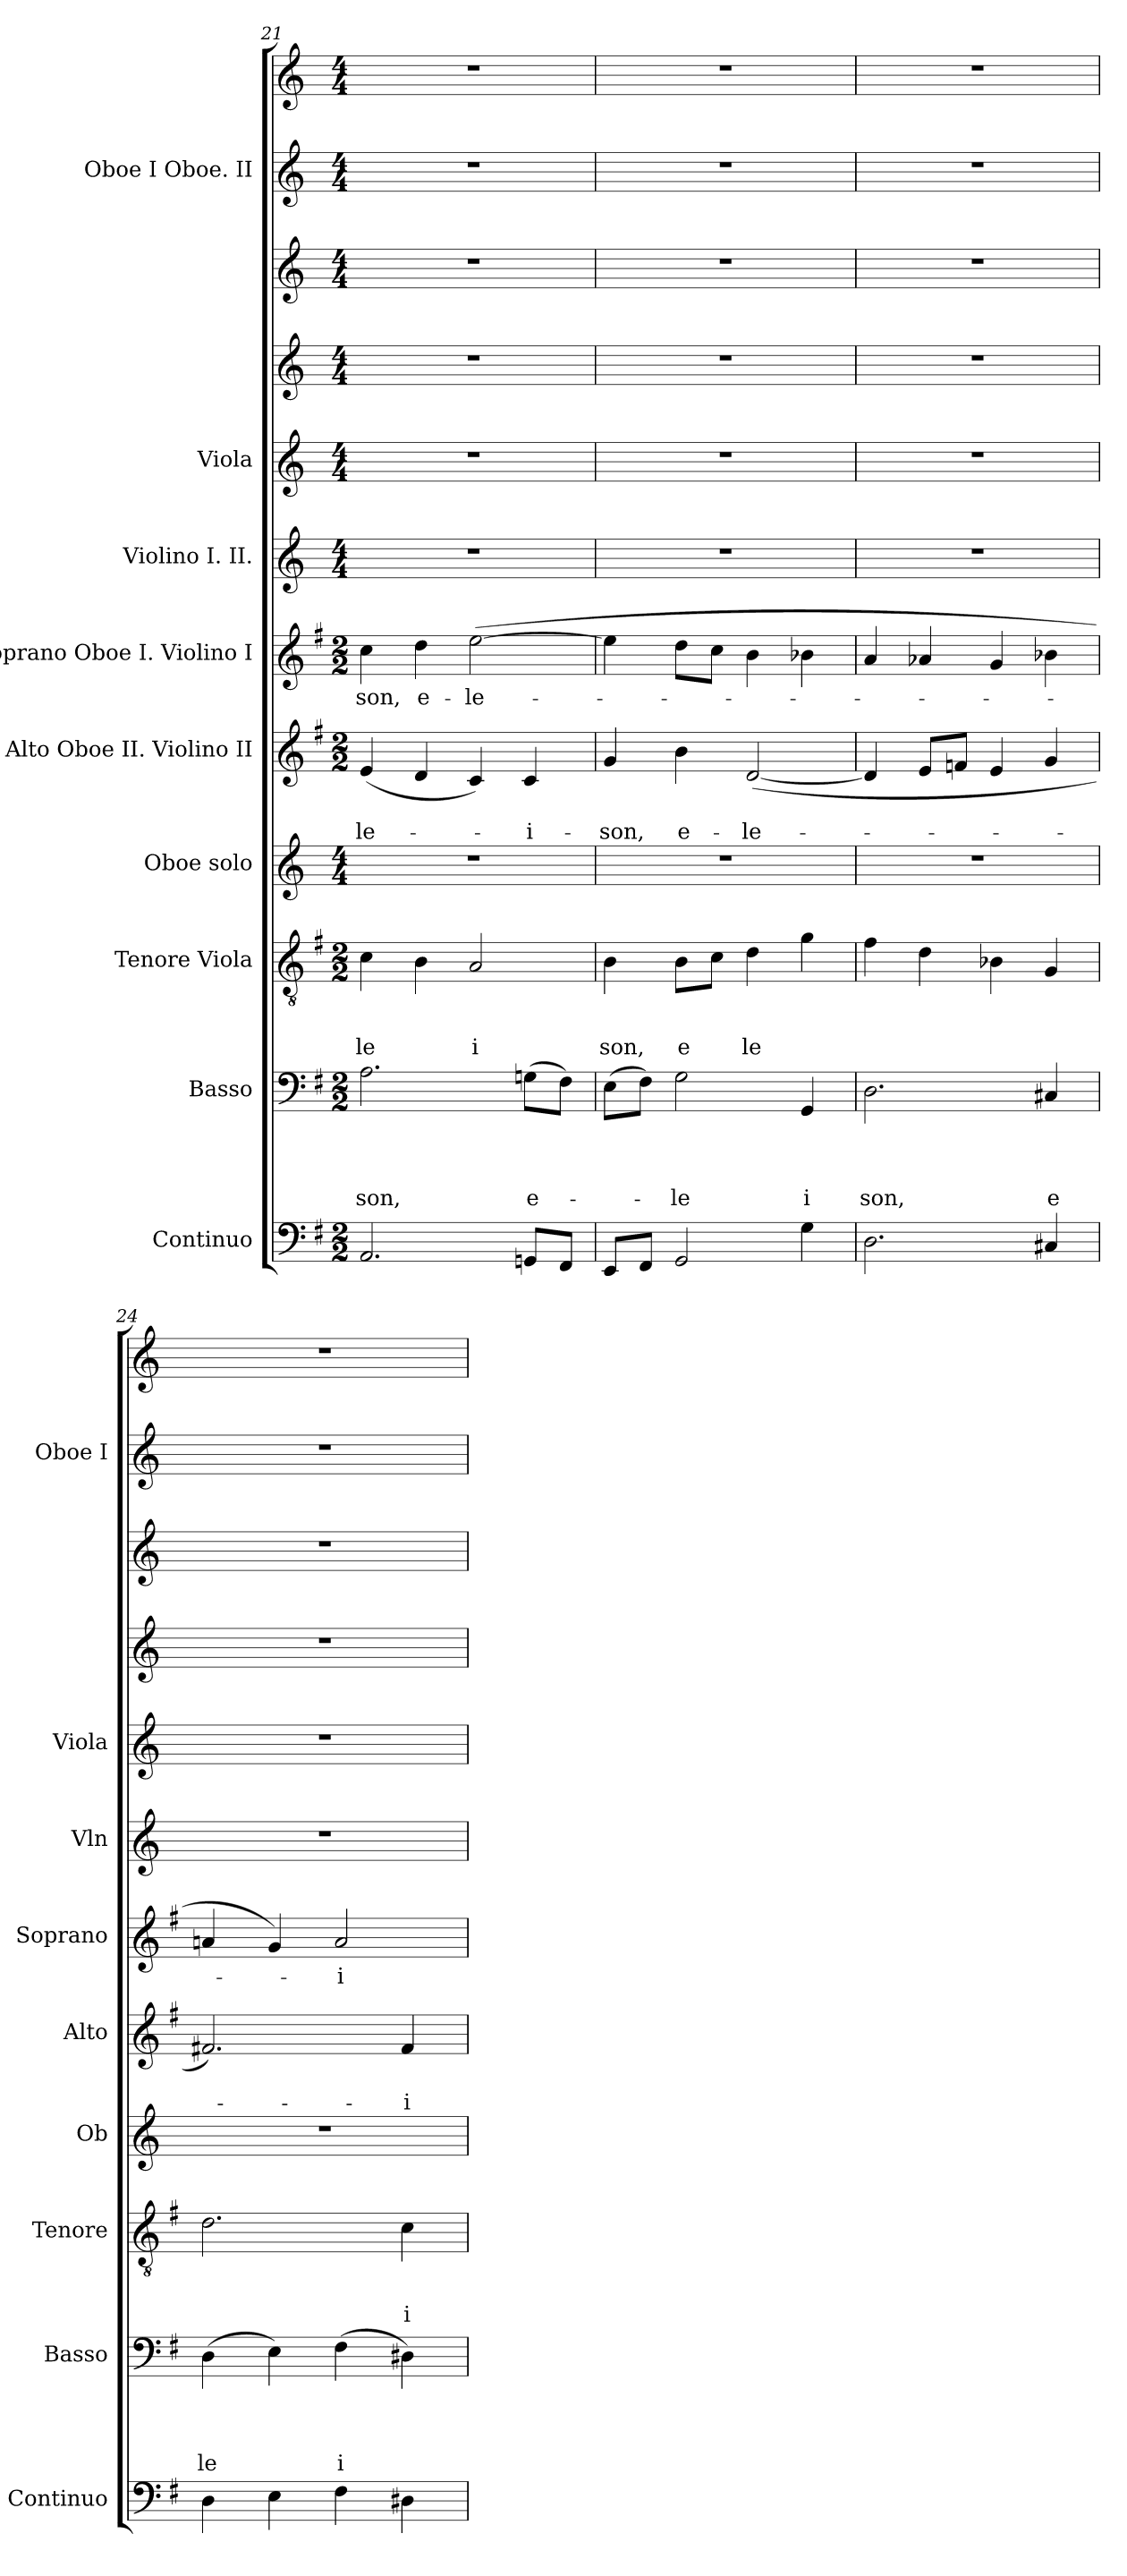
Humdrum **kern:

**kern	**kern	**text	**text	**text	**text	**kern	**text	**text	**text	**kern	**kern	**text	**text	**kern	**text	**kern	**kern	**kern	**kern	**kern	**kern
*part11	*part10	*part10	*part10	*part10	*part10	*part9	*part9	*part9	*part9	*part8	*part7	*part7	*part7	*part6	*part6	*part5	*part4	*part3	*part2	*part1	*part1
*staff12	*staff11	*staff11	*staff11	*staff11	*staff11	*staff10	*staff10	*staff10	*staff10	*staff9	*staff8	*staff8	*staff8	*staff7	*staff7	*staff6	*staff5	*staff4	*staff3	*staff2	*staff1
*I"Continuo	*I"Basso	*	*	*	*	*I"Tenore Viola	*	*	*	*I"Oboe solo	*I"Alto Oboe II. Violino II	*	*	*I"Soprano Oboe I. Violino I	*	*I"Violino I. II.	*I"Viola	*	*	*I"Oboe I Oboe. II	*
*I'Continuo	*I'Basso	*	*	*	*	*I'Tenore	*	*	*	*I'Ob	*I'Alto	*	*	*I'Soprano	*	*I'Vln	*I'Viola	*	*	*I'Oboe I	*
*clefF4	*clefF4	*	*	*	*	*clefGv2	*	*	*	*clefG2	*clefG2	*	*	*clefG2	*	*clefG2	*clefG2	*clefG2	*clefG2	*clefG2	*clefG2
*k[f#]	*k[f#]	*	*	*	*	*k[f#]	*	*	*	*k[]	*k[f#]	*	*	*k[f#]	*	*k[]	*k[]	*k[]	*k[]	*k[]	*k[]
*G:	*G:	*	*	*	*	*G:	*	*	*	*C:	*G:	*	*	*G:	*	*C:	*C:	*C:	*C:	*C:	*C:
*M2/2	*M2/2	*	*	*	*	*M2/2	*	*	*	*M4/4	*M2/2	*	*	*M2/2	*	*M4/4	*M4/4	*M4/4	*M4/4	*M4/4	*M4/4
=21	=21	=21	=21	=21	=21	=21	=21	=21	=21	=21	=21	=21	=21	=21	=21	=21	=21	=21	=21	=21	=21
!	!	!	!	!	!LO:LY:b	!	!	!	!LO:LY:b	!	!	!	!LO:LY:b	!	!LO:LY:b	!	!	!	!	!	!
2.AA/	2.A\	.	.	.	-son,	4c\	.	.	le	1r	(<4e/	.	-le-	4cc\	-son,	1r	1r	1r	1r	1r	1r
!	!	!	!	!	!	!	!	!	!	!	!	!	!	!	!LO:LY:b	!	!	!	!	!	!
.	.	.	.	.	.	4B\	.	.	.	.	4d/	.	.	4dd\	e-	.	.	.	.	.	.
!	!	!	!	!	!	!	!	!	!LO:LY:b	!	!	!	!	!	!LO:LY:b	!	!	!	!	!	!
.	.	.	.	.	.	2A/	.	.	i	.	4c/)	.	.	(>[>2ee\	-le-	.	.	.	.	.	.
!	!	!	!	!	!LO:LY:b	!	!	!	!	!	!	!	!LO:LY:b	!	!	!	!	!	!	!	!
8GGn/L	(>8Gn\L	.	.	.	e-	.	.	.	.	.	4c/	.	-i-	.	.	.	.	.	.	.	.
8FF#/J	8F#\J)	.	.	.	.	.	.	.	.	.	.	.	.	.	.	.	.	.	.	.	.
!!LO:PB:g=z
=22	=22	=22	=22	=22	=22	=22	=22	=22	=22	=22	=22	=22	=22	=22	=22	=22	=22	=22	=22	=22	=22
!	!	!	!	!	!	!	!	!	!LO:LY:b	!	!	!	!LO:LY:b	!	!	!	!	!	!	!	!
8EE/L	(>8E\L	.	.	.	.	4B\	.	.	son,	1r	4g/	.	-son,	4ee\]	.	1r	1r	1r	1r	1r	1r
8FF#/J	8F#\J)	.	.	.	.	.	.	.	.	.	.	.	.	.	.	.	.	.	.	.	.
!	!	!	!	!	!LO:LY:b	!	!	!	!LO:LY:b	!	!	!	!LO:LY:b	!	!	!	!	!	!	!	!
2GG/	2G\	.	.	.	-le	8B\L	.	.	e	.	4b\	.	e-	8dd\L	.	.	.	.	.	.	.
.	.	.	.	.	.	8c\J	.	.	.	.	.	.	.	8cc\J	.	.	.	.	.	.	.
!	!	!	!	!	!	!	!	!	!LO:LY:b	!	!	!	!LO:LY:b	!	!	!	!	!	!	!	!
.	.	.	.	.	.	4d\	.	.	le	.	(<[<2d/	.	-le-	4b\	.	.	.	.	.	.	.
!	!	!	!	!	!LO:LY:b	!	!	!	!	!	!	!	!	!	!	!	!	!	!	!	!
4G\	4GG/	.	.	.	i	4g\	.	.	.	.	.	.	.	4b-X\	.	.	.	.	.	.	.
=23	=23	=23	=23	=23	=23	=23	=23	=23	=23	=23	=23	=23	=23	=23	=23	=23	=23	=23	=23	=23	=23
!	!	!	!	!	!LO:LY:b	!	!	!	!	!	!	!	!	!	!	!	!	!	!	!	!
2.D\	2.D\	.	.	.	son,	4f#\	.	.	.	1r	4d/]	.	.	4a/	.	1r	1r	1r	1r	1r	1r
.	.	.	.	.	.	4d\	.	.	.	.	8e/L	.	.	4a-X/	.	.	.	.	.	.	.
.	.	.	.	.	.	.	.	.	.	.	8fn/J	.	.	.	.	.	.	.	.	.	.
.	.	.	.	.	.	4B-X\	.	.	.	.	4e/	.	.	4g/	.	.	.	.	.	.	.
!	!	!	!	!	!LO:LY:b	!	!	!	!	!	!	!	!	!	!	!	!	!	!	!	!
4C#X/	4C#X/	.	.	.	e	4G/	.	.	.	.	4g/	.	.	4b-X\	.	.	.	.	.	.	.
=24	=24	=24	=24	=24	=24	=24	=24	=24	=24	=24	=24	=24	=24	=24	=24	=24	=24	=24	=24	=24	=24
!	!	!	!	!	!LO:LY:b	!	!	!	!	!	!	!	!	!	!	!	!	!	!	!	!
4D\	(>4D\	.	.	.	le	2.d\	.	.	.	1r	2.f#X/)	.	.	4an/	.	1r	1r	1r	1r	1r	1r
4E\	4E\)	.	.	.	.	.	.	.	.	.	.	.	.	4g/)	.	.	.	.	.	.	.
!	!	!	!	!	!LO:LY:b:rj	!	!	!	!	!	!	!	!	!	!LO:LY:b	!	!	!	!	!	!
4F#\	(>4F#\	.	.	.	i	.	.	.	.	.	.	.	.	2a/	-i	.	.	.	.	.	.
!	!	!	!	!	!	!	!	!	!LO:LY:b	!	!	!	!LO:LY:b	!	!	!	!	!	!	!	!
4D#X\	4D#X\)	.	.	.	.	4c\	.	.	i	.	4f#/	.	-i-	.	.	.	.	.	.	.	.
=	=	=	=	=	=	=	=	=	=	=	=	=	=	=	=	=	=	=	=	=	=
*-	*-	*-	*-	*-	*-	*-	*-	*-	*-	*-	*-	*-	*-	*-	*-	*-	*-	*-	*-	*-	*-
